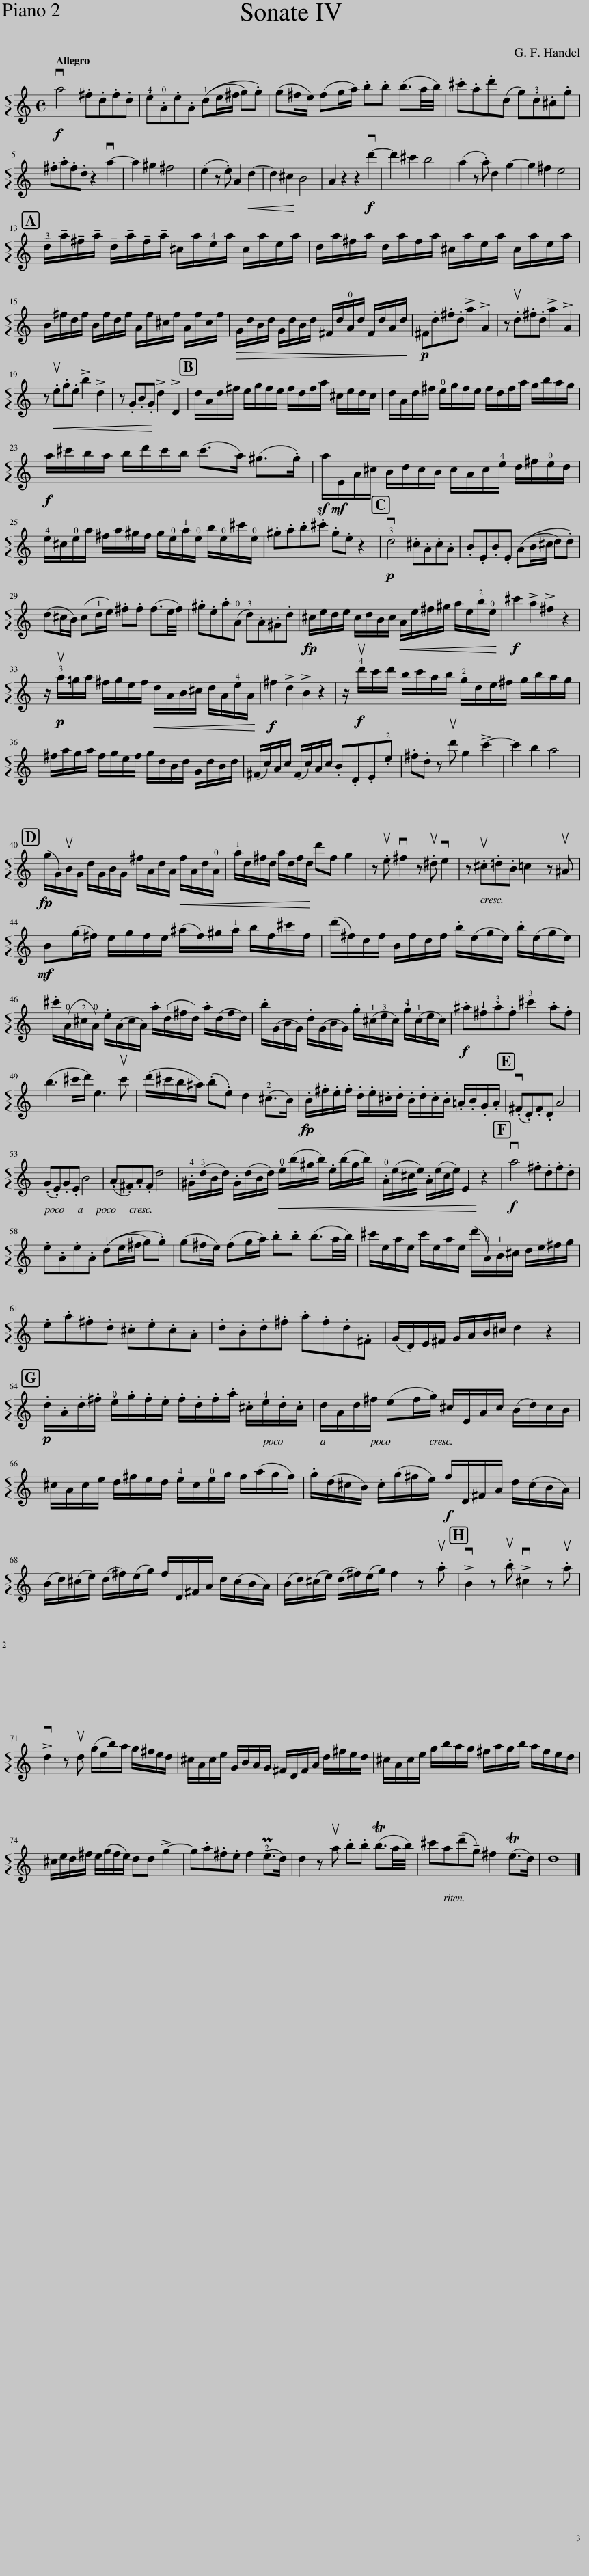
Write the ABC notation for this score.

X:1
L:1/8
Q:1/4=80
M:4/4
I:linebreak $
K:C
V:1 treble
V:1
!f! va4 .^f.d.f.d | .!4!e.!0!A.e.A ((!1!de/^f/ g).g) | (g^f/e/) (fg/a/) .b.b (b3/2a/4b/4) | .^c'.a.d'(d g).!3!d.^c.g |$ .^f.a.f.d z2 va2- | %5
 a2 ^g2 ^f4 | (e2 z .e) A2!<(! d2- | d2 ^c2!<)! B4 | A2 z2 z2!f! vd'2- | d'2 ^c'2 b4 | %10
 (a2 z .a) d2 g2- | g2 ^f2 e4 |$ !tenuto!!3!d/!tenuto!a/!tenuto!^f/!tenuto!a/ !tenuto!d/!tenuto!a/!tenuto!f/!tenuto!a/ ^c/a/!4!e/a/ c/a/e/a/ | d/a/^f/a/ d/a/f/a/ ^c/a/e/a/ c/a/e/a/ |$ B/^f/d/f/ B/f/d/f/ A/f/^c/f/ A/f/c/f/ | %15
!>(! G/d/B/d/ G/d/B/d/ ^F/d/!0!A/d/ F/d/A/d/!>)! |!p! ^F.d.^f.d !>!a2 !>!A2 | z .ud.^f.d !>!a2 !>!A2 |$ z!<(! .ue.g.e !>!b2 !>!d2 | z .G.B.G!<)! !>!d2 !>!D2 | %20
 d/A/d/^f/ e/g/f/e/ f/d/f/a/ ^c/e/d/c/ | d/A/d/^f/ !0!e/g/f/e/ f/d/f/a/ g/b/a/g/ |$!f! a/^c'/b/a/ b/d'/c'/b/ (c'>a) (^g>.g) | a/!mf!E/A/^c/ B/d/c/B/ c/A/c/!4!e/ d/^f/!0!e/d/ |$ !4!e/^c/!0!e/a/ ^f/a/^g/f/ g/!0!e/!1!a/!0!e/ b/!0!e/^c'/!0!e/ | %25
 .^g.a.b.^c' .g.e z2 |!p! v!3!d4 .^c.A.c.A | .B.E.B.E ((AB/^c/ d).d) |$ (d^c/B/) (c!1!d/e/) .^f.f (f3/2e/4f/4) | .^g.e.a(!0!A !3!d).A.^G.d | %30
 ^c/e/d/e/ c/d/B/c/!<(! A/e/^f/^g/ a/e/!2!b/!0!e/!<)! |!f! ^c'2 !>!a2 !>!^f2 z2 |$ z/!p! u!3!a/=g/a/ ^f/g/e/f/!<(! d/A/B/^c/ d/A/!4!e/A/!<)! |!f! ^f2 !>!d2 !>!B2 z2 | z/!f! u!4!d'/c'/d'/ b/c'/a/b/ !2!g/d/e/^f/ g/b/a/g/ |$ %35
 ^f/a/g/a/ f/g/e/f/ g/d/B/d/ G/d/B/d/ | (^F/c/)A/c/ (F/c/)A/c/ .B.D.E.!2!e | .^f.d z ud' g2 !>!c'2- | c'2 b2 a4 |$ (g/G/)uB/G/ d/G/B/G/ ^f/A/d/A/!<(! f/A/d/!0!A/ | %40
 !1!a/d/^f/d/ a/d/f/d/!<)! d'f g2 | z .ue v^f2 z .u^d ve2 | z .u^c.=d.B =c2 z u^A |$!mf! B(g/^f/) e/g/f/e/ (^a/f/)^g/!1!a/ b/f/^c'/f/ | (d'/^f/)d/f/ B/f/d/f/ .b/(e/g/e/) .b/(e/g/e/) |$ %45
 .^c'/(!0!A/!2!^c/!0!A/) .e/(A/c/A/) .a/(!1!d/^f/d/) .a/(d/f/d/) | .b/(G/B/G/) .d/(G/B/G/) .g/(!1!^c/!3!e/c/) .!4!g/(!1!c/e/c/) |!f! .^a.!1!^f.!3!a.f !3!^c'2 .a.f |$ (b3 ^c'/d'/) e3 uc' | (d'/^c'/b/^a/) (.b.e) d2 (!2!^c>B) | %50
 .B/.^f/.e/.f/ .d/.e/.^c/.d/ .B/.d/.c/.B/ .=A/.B/.G/.A/ | (.v^F.D).F.D A4 |$ (.G.E).G.E B4 | (.A.^F).A.F d4 | .!4!^G/(!3!d/B/d/) .G/(d/B/d/)!<(! .!0!e/(b/^g/b/) .e/(b/g/b/) | %55
 .!0!A/(e/^c/e/) .A/(e/c/e/) E2!<)! z2 |!f! va4 .^f.d.f.d |$ .e.A.e.A ((!1!de/^f/ g).g) | (g^f/e/) (fg/a/) .b.b (b3/2a/4b/4) | ^c'/e/a/e/ c'/e/a/e/ (d'/!0!A/)!1!B/^c/ d/e/^f/g/ |$ %60
 .e.a.^f.d .^c.e.c.A | .d.B.d.^f .a.f.d.^F | (G/D/)E/^F/ G/A/B/^c/ d2 z2 |$!p! .d/.A/.d/.^f/ .!0!e/.g/.f/.e/ .f/.d/.f/.a/ .^c/.!4!e/.d/.c/ | d/A/d/^f/ (ef/g/) ^c/E/A/c/ (B/d/)c/B/ |$ %65
 ^c/A/c/e/ d/^f/e/d/ !4!e/c/!0!e/g/ f/(a/g/f/) | .g/(d/^c/B/) .c/(g/^f/e/)!f! f/D/^F/A/ d/(c/B/A/) |$ (B/d/)(^c/e/) (d/^f/)(e/g/) f/D/^F/A/ d/(c/B/A/) | (B/d/)(^c/e/) (d/^f/)(e/g/) f2 z .ua | !>!vB2 z .ub !>!v^c2 z .ua |$ %70
 !>!vd2 z ud (g/e/b/)a/ g/^f/e/d/ | ^c/A/c/e/ G/B/A/G/ ^F/D/F/A/ d/^f/e/d/ | ^c/A/c/e/ g/b/a/g/ ^f/a/g/b/ a/f/e/d/ |$ ^c/e/d/^f/ e/(g/f/e/) dd !>!g2- | g.a.^f.e f2 (P!2!e>d) | %75
 d2 z ua .b.b (Tb3/2a/4b/4) | ^c'[Q:1/4=72]a(!tenuto!d'!tenuto!g)[Q:1/4=66] ^f2 (Te>d) |[Q:1/4=60] d8 |] %78
